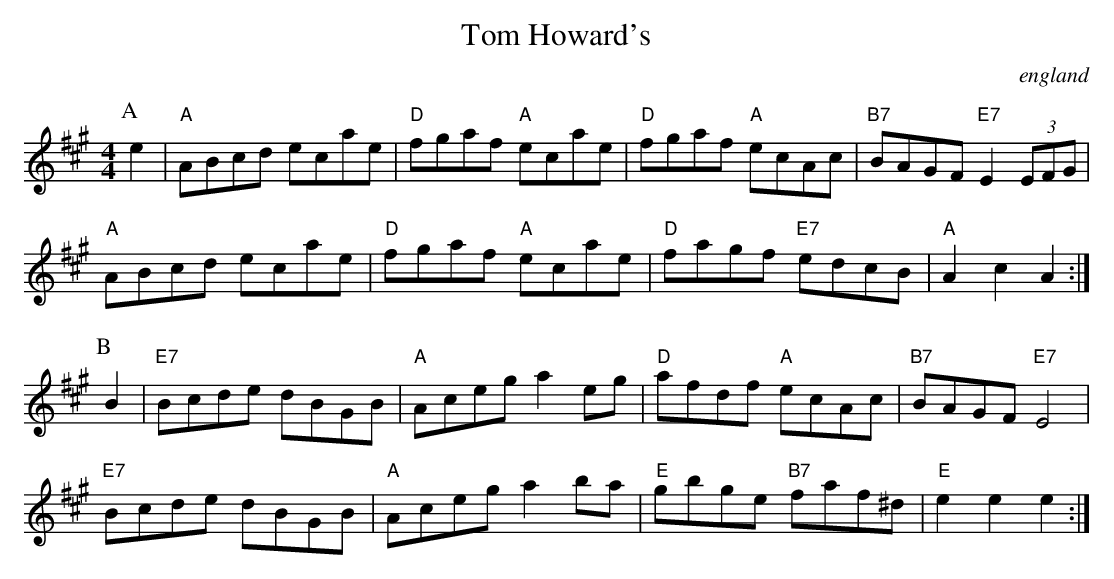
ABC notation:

X:1
T:Tom Howard's
O:england
M:4/4
L:1/8
K:A
P:A
e2|"A"ABcd ecae|"D"fgaf "A"ecae|"D"fgaf "A"ecAc|"B7"BAGF "E7"E2(3EFG|
"A"ABcd ecae|"D"fgaf "A"ecae|"D"fagf "E7"edcB|"A"A2c2 A2:|
P:B
B2|"E7"Bcde dBGB|"A"Aceg a2eg|"D"afdf "A"ecAc|"B7"BAGF "E7"E4|
"E7"Bcde dBGB|"A"Aceg a2ba|"E"gbge "B7"faf^d|"E"e2e2 e2:|
